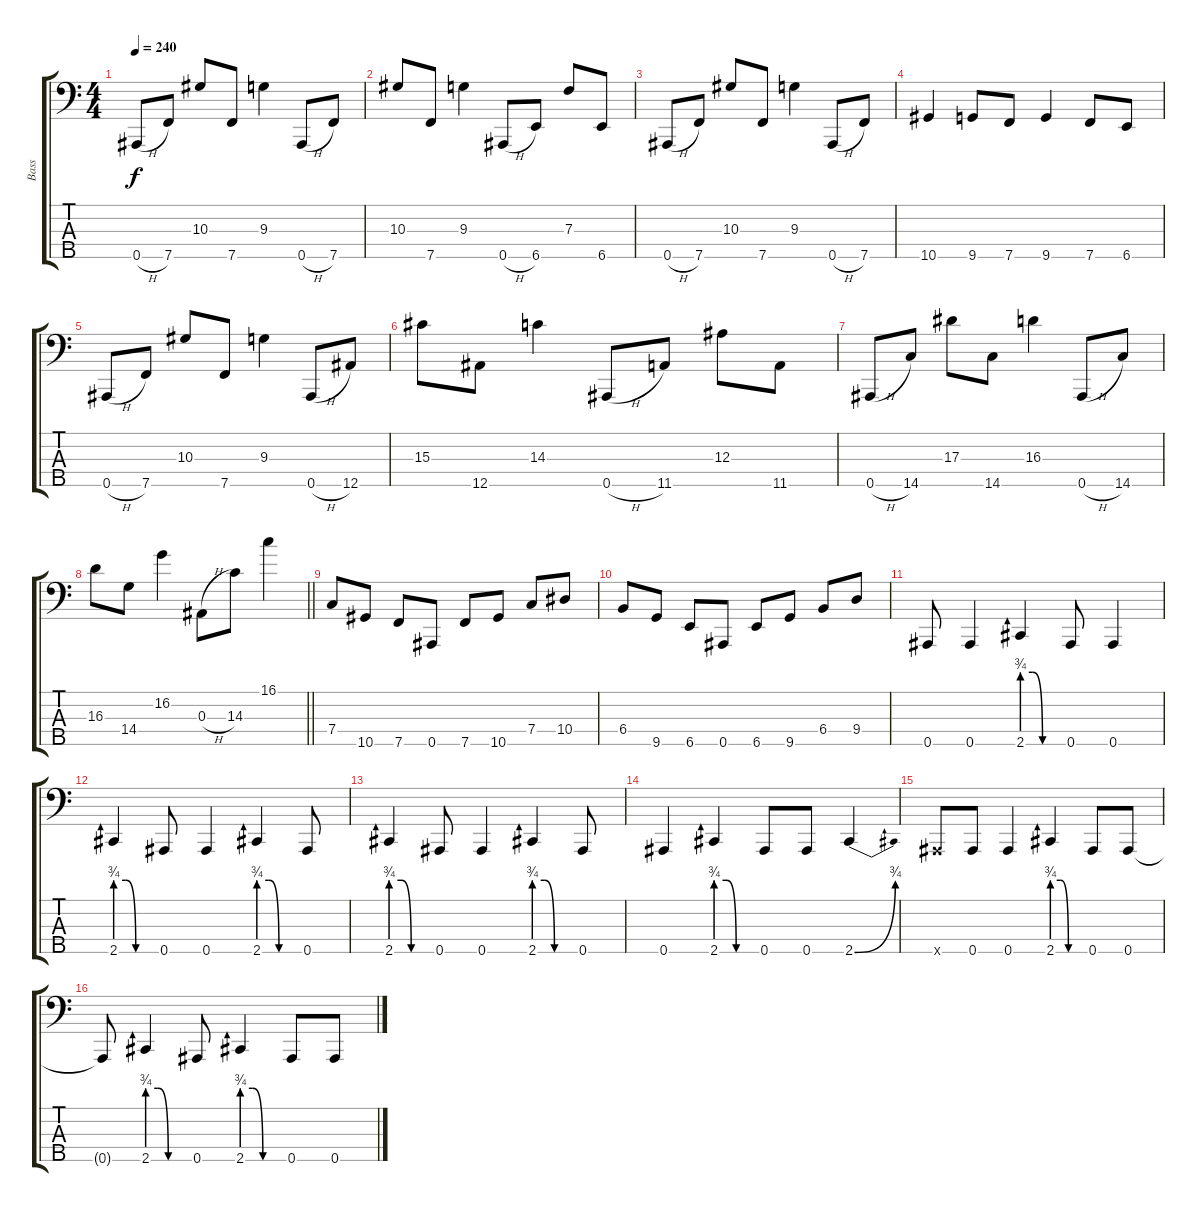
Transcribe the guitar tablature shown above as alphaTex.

\track ("Bass" "Bass") {instrument electricbasspick}
\staff {score tabs}
\tuning (Ab2 Eb2 Bb1 F1 Bb0) {hide}
\ts (4 4)
\tempo 240
\clef f4
\ks c
0.5{h}.8{dy f} 7.5.8 10.3.8 7.5.8 9.3.4 0.5{h}.8 7.5.8 |
10.3.8 7.5.8 9.3.4 0.5{h}.8 6.5.8 7.3.8 6.5.8 |
0.5{h}.8 7.5.8 10.3.8 7.5.8 9.3.4 0.5{h}.8 7.5.8 |
10.5.4 9.5.8 7.5.8 9.5.4 7.5.8 6.5.8 |
0.5{h}.8 7.5.8 10.3.8 7.5.8 9.3.4 0.5{h}.8 12.5.8 |
15.3.8 12.5.8 14.3.4 0.5{h}.8 11.5.8 12.3.8 11.5.8 |
0.5{h}.8 14.5.8 17.3.8 14.5.8 16.3.4 0.5{h}.8 14.5.8 |
\barLineRight lightlight
16.3.8 14.4.8 16.2.4 0.3{h}.8 14.3.8 16.1.4 |
7.4.8 10.5.8 7.5.8 0.5.8 7.5.8 10.5.8 7.4.8 10.4.8 |
6.4.8 9.5.8 6.5.8 0.5.8 6.5.8 9.5.8 6.4.8 9.4.8 |
0.5.8 0.5.4 2.5{be (custom 0 3 15 3 30 0 60 0)}.4 0.5.8 0.5.4 |
2.5{be (custom 0 3 15 3 30 0 60 0)}.4 0.5.8 0.5.4 2.5{be (custom 0 3 15 3 30 0 60 0)}.4 0.5.8 |
2.5{be (custom 0 3 15 3 30 0 60 0)}.4 0.5.8 0.5.4 2.5{be (custom 0 3 15 3 30 0 60 0)}.4 0.5.8 |
0.5.4 2.5{be (custom 0 3 15 3 30 0 60 0)}.4 0.5.8 0.5.8 2.5{be (bend 0 0 60 3)}.4 |
0.5{x}.8 0.5.8 0.5.4 2.5{be (custom 0 3 15 3 30 0 60 0)}.4 0.5.8 0.5.8 |
0.5{t}.8 2.5{be (custom 0 3 15 3 30 0 60 0)}.4 0.5.8 2.5{be (custom 0 3 15 3 30 0 60 0)}.4 0.5.8 0.5.8
